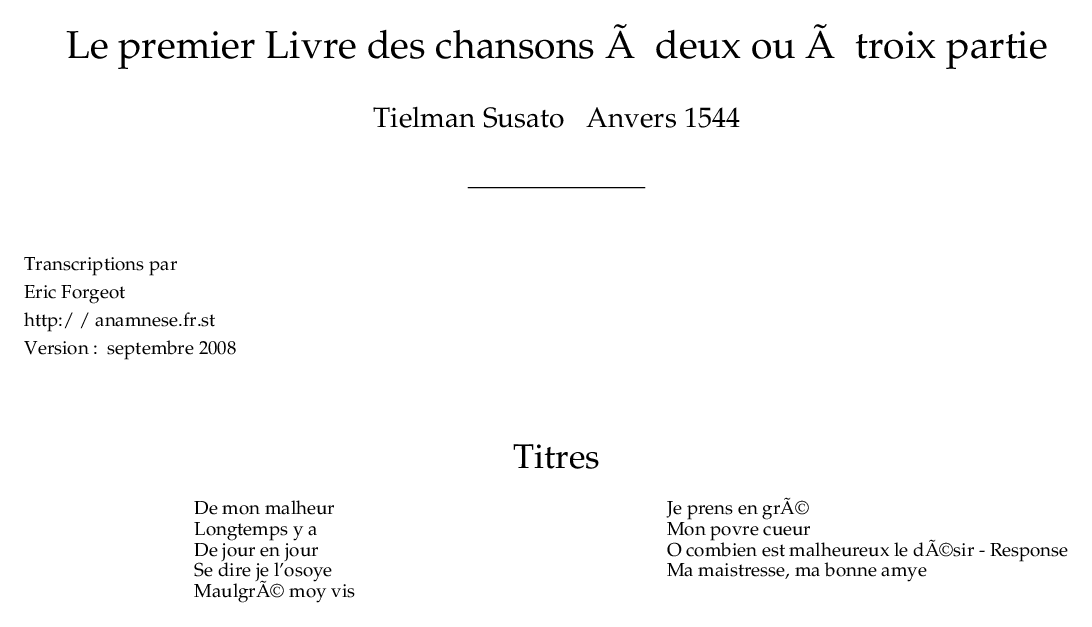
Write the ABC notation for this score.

X:1
T:Titres
M:2/ 4
K:Am
K:C
%%endtext
%%begintext
  De mon malheur
  Longtemps y a
  De jour en jour
  Se dire je l'osoye
  Maulgré moy vis
%%endtext
%%begintext
  Je prens en gré
  Mon povre cueur
  O combien est malheureux le désir - Response
  Ma maistresse, ma bonne amye
